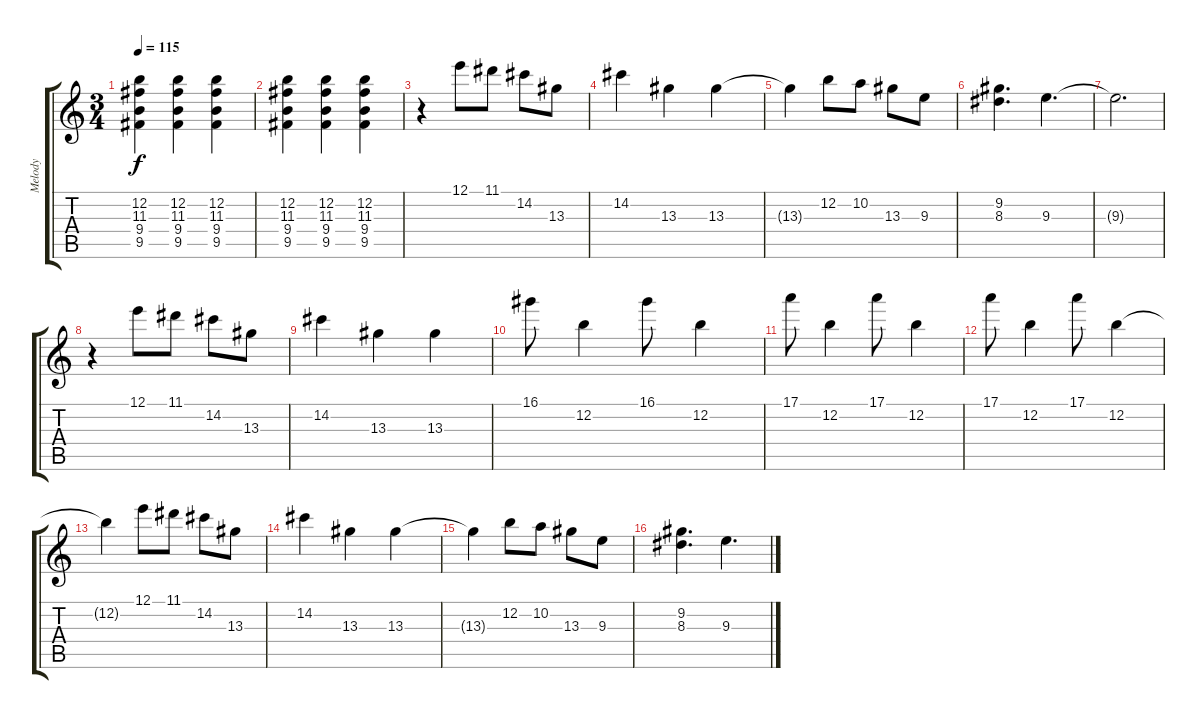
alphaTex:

\track ("Melody" "Melody") {instrument electricguitarjazz}
\staff {score tabs}
\tuning (E4 B3 G3 D3 A2 E2) {hide}
\ts (3 4)
\tempo 115
\clef g2
\ks c
(12.2 11.3 9.4 9.5).4{dy f} (12.2 11.3 9.4 9.5).4 (12.2 11.3 9.4 9.5).4 |
(12.2 11.3 9.4 9.5).4 (12.2 11.3 9.4 9.5).4 (12.2 11.3 9.4 9.5).4 |
r.4 12.1.8 11.1.8 14.2.8 13.3.8 |
14.2.4 13.3.4 13.3.4 |
13.3{t}.4 12.2.8 10.2.8 13.3.8 9.3.8 |
(9.2 8.3).4{d} 9.3.4{d} |
9.3{t}.2{d} |
r.4 12.1.8 11.1.8 14.2.8 13.3.8 |
14.2.4 13.3.4 13.3.4 |
16.1.8 12.2.4 16.1.8 12.2.4 |
17.1.8 12.2.4 17.1.8 12.2.4 |
17.1.8 12.2.4 17.1.8 12.2.4 |
12.2{t}.4 12.1.8 11.1.8 14.2.8 13.3.8 |
14.2.4 13.3.4 13.3.4 |
13.3{t}.4 12.2.8 10.2.8 13.3.8 9.3.8 |
(9.2 8.3).4{d} 9.3.4{d}
